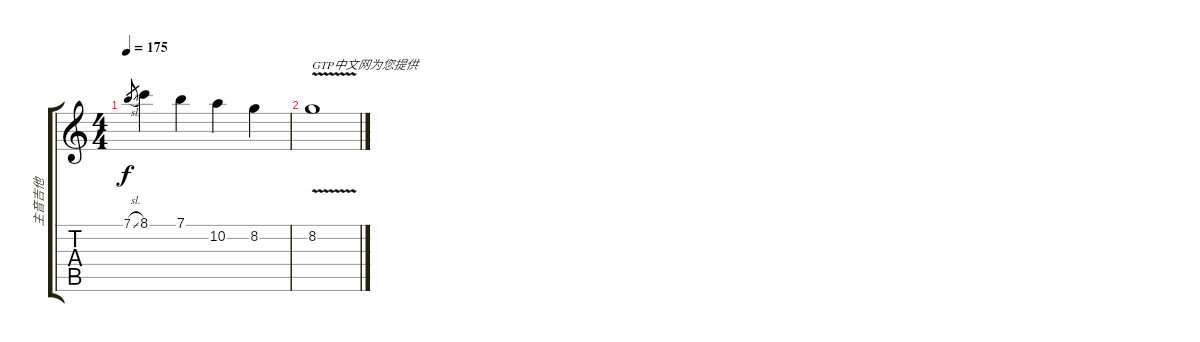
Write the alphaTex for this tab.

\track ("主音吉他" "主音吉他") {instrument acousticguitarsteel}
\staff {score tabs}
\tuning (E4 B3 G3 D3 A2 E2) {hide}
\ts (4 4)
\tempo 175
\clef g2
\ks c
7.1{sl}.8{gr dy f} 8.1.4 7.1.4 10.2.4 8.2.4 |
8.2{v}.1{txt "GTP中文网为您提供"}
